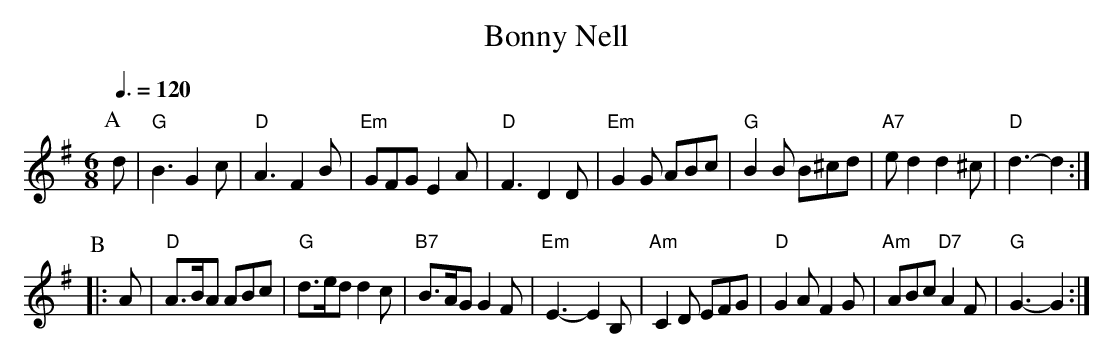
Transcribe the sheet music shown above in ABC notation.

X:1
T:Bonny Nell
Q:3/8=120
M:6/8
L:1/8
K:G
P:A
d | "G"B3 G2c | "D"A3 F2B | "Em"GFG E2A | "D"F3 D2D |\
"Em"G2G ABc | "G"B2B B^cd | "A7"ed2 d2^c | "D"d3- d2 :|
P:B
|: A | "D"A>BA ABc | "G"d>ed d2c | "B7"B>AG G2F | "Em"E3- E2B, |\
"Am"C2D EFG | "D"G2A F2G | "Am"ABc "D7"A2F | "G"G3- G2 :|
